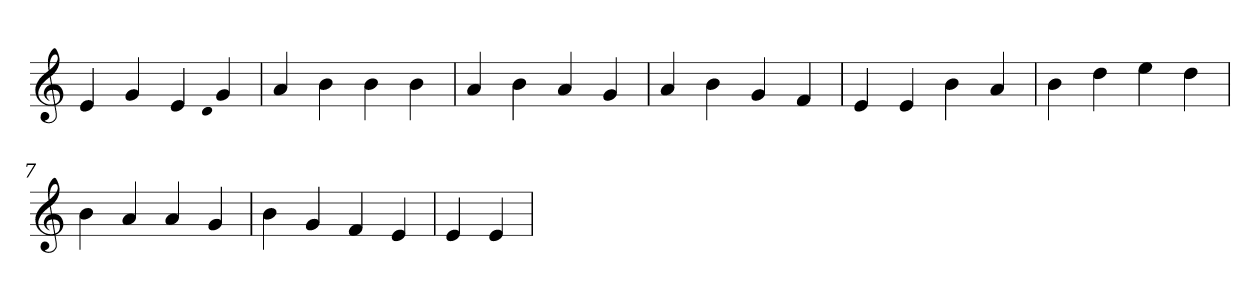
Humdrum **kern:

**kern
*part1
*staff1
*clefG2
=1
4e
4g
4e
qqd
4g
=2
4a
4b
4b
4b
=3
4a
4b
4a
4g
=4
4a
4b
4g
4f
=5
4e
4e
4b
4a
=6
4b
4dd
4ee
4dd
=7
4b
4a
4a
4g
=8
4b
4g
4f
4e
=9
4e
4e
=
*-
